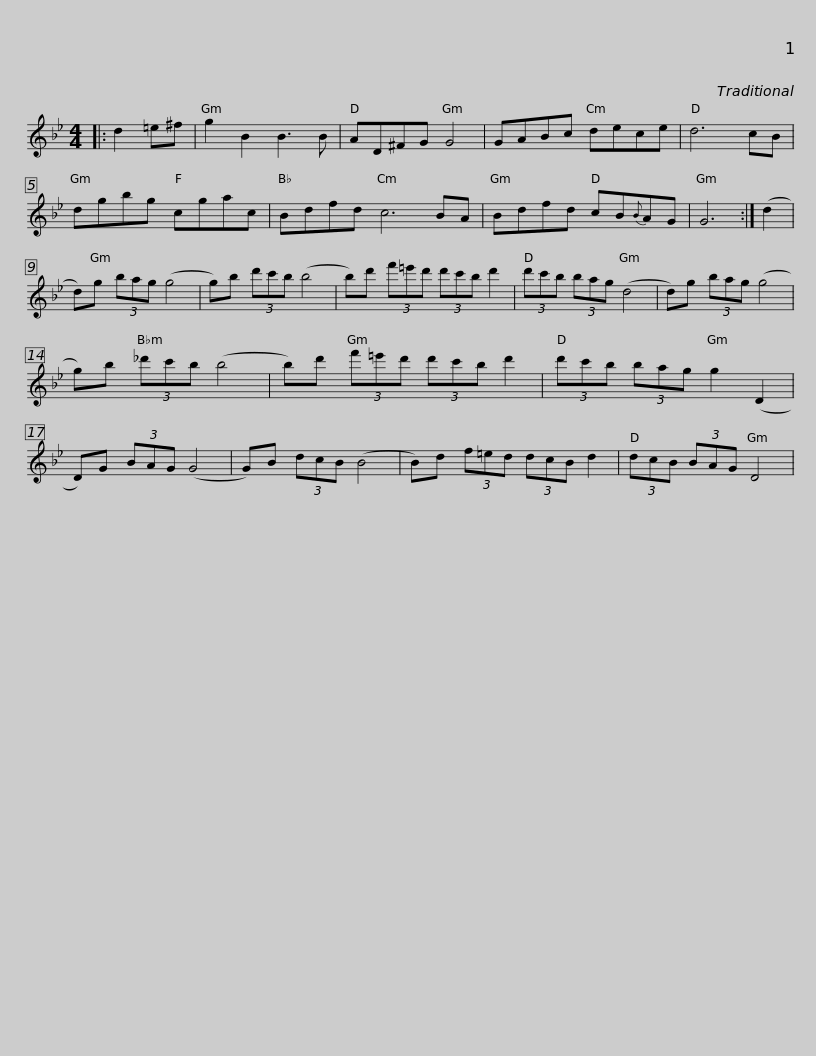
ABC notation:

X:1
L:1/8
M:4/4
I:linebreak $
K:Gmin
V:1 treble
V:1
|: d2 =e^f | g2 B2 B3 B | AD^FG G4 | GABc dece | d6 cB | %5
 dgbg cgac |$ Bdfd c6 BA | Bdfd cB{B}AG | G6 :| (d2 | %10
 d)g (3bag (g4 | g)b (3d'c'b (b4 |$ b)d' (3f'=e'd' (3d'c'b d'2 | (3d'c'b (3bag (d4 | d)g (3bag (g4 | %15
 g)b (3_d'c'b (b4 |$ b)d' (3f'=e'd' (3d'c'b d'2 | (3d'c'b (3bag g2 (D2 | D)G (3BAG (G4 | G)B (3dcB (B4 | %20
 B)d (3f=ed (3dcB d2 |$ (3dcB (3BAG D4 | %22
